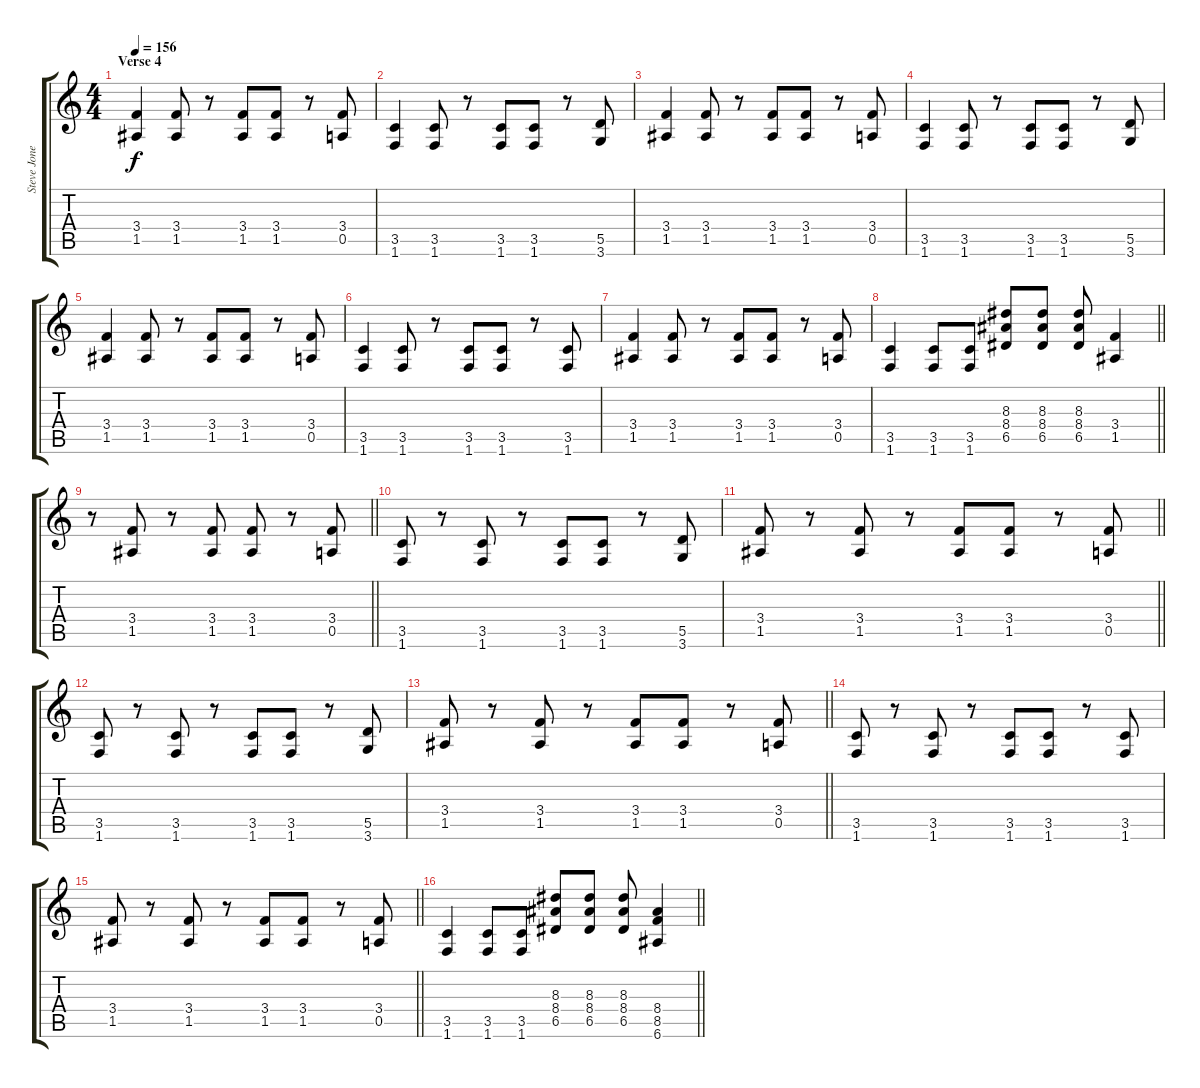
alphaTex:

\track ("Steve Jones" "Steve Jone") {instrument overdrivenguitar}
\staff {score tabs}
\tuning (E4 B3 G3 D3 A2 E2) {hide}
\ts (4 4)
\section ("" "Verse 4")
\tempo 156
\clef g2
\ks c
(3.4 1.5).4{dy f} (3.4 1.5).8 r.8 (3.4 1.5).8 (3.4 1.5).8 r.8 (3.4 0.5).8 |
(3.5 1.6).4 (3.5 1.6).8 r.8 (3.5 1.6).8 (3.5 1.6).8 r.8 (5.5 3.6).8 |
(3.4 1.5).4 (3.4 1.5).8 r.8 (3.4 1.5).8 (3.4 1.5).8 r.8 (3.4 0.5).8 |
(3.5 1.6).4 (3.5 1.6).8 r.8 (3.5 1.6).8 (3.5 1.6).8 r.8 (5.5 3.6).8 |
(3.4 1.5).4 (3.4 1.5).8 r.8 (3.4 1.5).8 (3.4 1.5).8 r.8 (3.4 0.5).8 |
(3.5 1.6).4 (3.5 1.6).8 r.8 (3.5 1.6).8 (3.5 1.6).8 r.8 (3.5 1.6).8 |
(3.4 1.5).4 (3.4 1.5).8 r.8 (3.4 1.5).8 (3.4 1.5).8 r.8 (3.4 0.5).8 |
\barLineRight lightlight
(3.5 1.6).4 (3.5 1.6).8 (3.5 1.6).8 (8.3 8.4 6.5).8 (8.3 8.4 6.5).8 (8.3 8.4 6.5).8 (3.4 1.5).4 |
\barLineRight lightlight
r.8 (3.4 1.5).8 r.8 (3.4 1.5).8 (3.4 1.5).8 r.8 (3.4 0.5).8 |
\section ("" "")
(3.5 1.6).8 r.8 (3.5 1.6).8 r.8 (3.5 1.6).8 (3.5 1.6).8 r.8 (5.5 3.6).8 |
\barLineRight lightlight
(3.4 1.5).8 r.8 (3.4 1.5).8 r.8 (3.4 1.5).8 (3.4 1.5).8 r.8 (3.4 0.5).8 |
(3.5 1.6).8 r.8 (3.5 1.6).8 r.8 (3.5 1.6).8 (3.5 1.6).8 r.8 (5.5 3.6).8 |
\barLineRight lightlight
(3.4 1.5).8 r.8 (3.4 1.5).8 r.8 (3.4 1.5).8 (3.4 1.5).8 r.8 (3.4 0.5).8 |
(3.5 1.6).8 r.8 (3.5 1.6).8 r.8 (3.5 1.6).8 (3.5 1.6).8 r.8 (3.5 1.6).8 |
\barLineRight lightlight
(3.4 1.5).8 r.8 (3.4 1.5).8 r.8 (3.4 1.5).8 (3.4 1.5).8 r.8 (3.4 0.5).8 |
\barLineRight lightlight
(3.5 1.6).4 (3.5 1.6).8 (3.5 1.6).8 (8.3 8.4 6.5).8 (8.3 8.4 6.5).8 (8.3 8.4 6.5).8 (8.4 8.5 6.6).4
